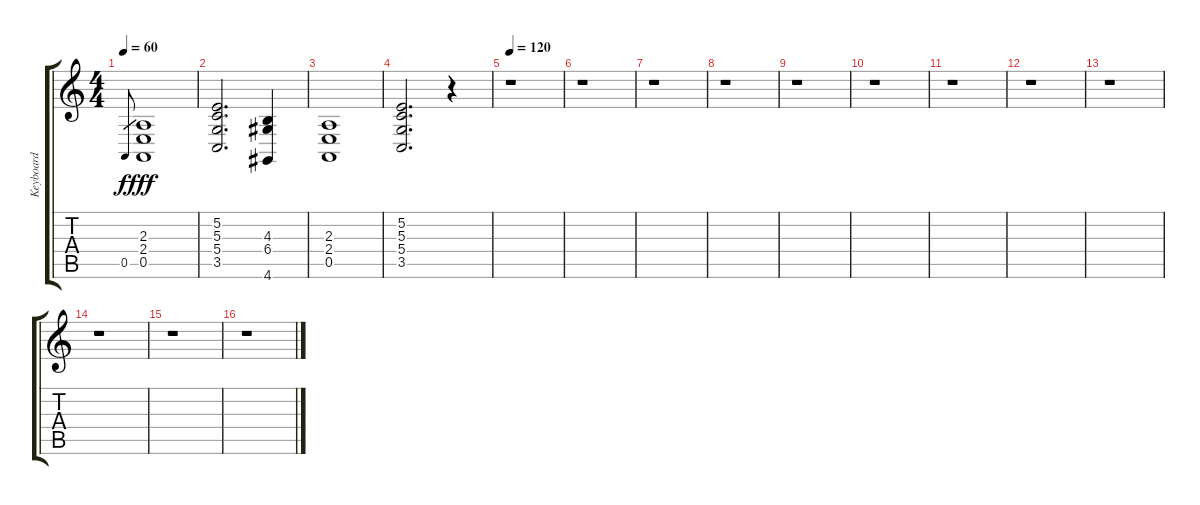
\track ("Keyboard" "Keyboard") {instrument electricgrandpiano}
\staff {score tabs}
\tuning (E4 B3 G3 D3 A2 E2) {hide}
\ts (4 4)
\tempo 60
\clef g2
\ks c
0.5.8{gr dy f instrument electricgrandpiano} (2.3 2.4 0.5).1{dy fff} |
(5.2 5.3 5.4 3.5).2{d} (4.3 6.4 4.6).4 |
(2.3 2.4 0.5).1 |
(5.2 5.3 5.4 3.5).2{d} r.4 |
\tempo 120
r.1 |
r.1 |
r.1 |
r.1 |
r.1 |
r.1 |
r.1 |
r.1 |
r.1 |
r.1 |
r.1 |
r.1
